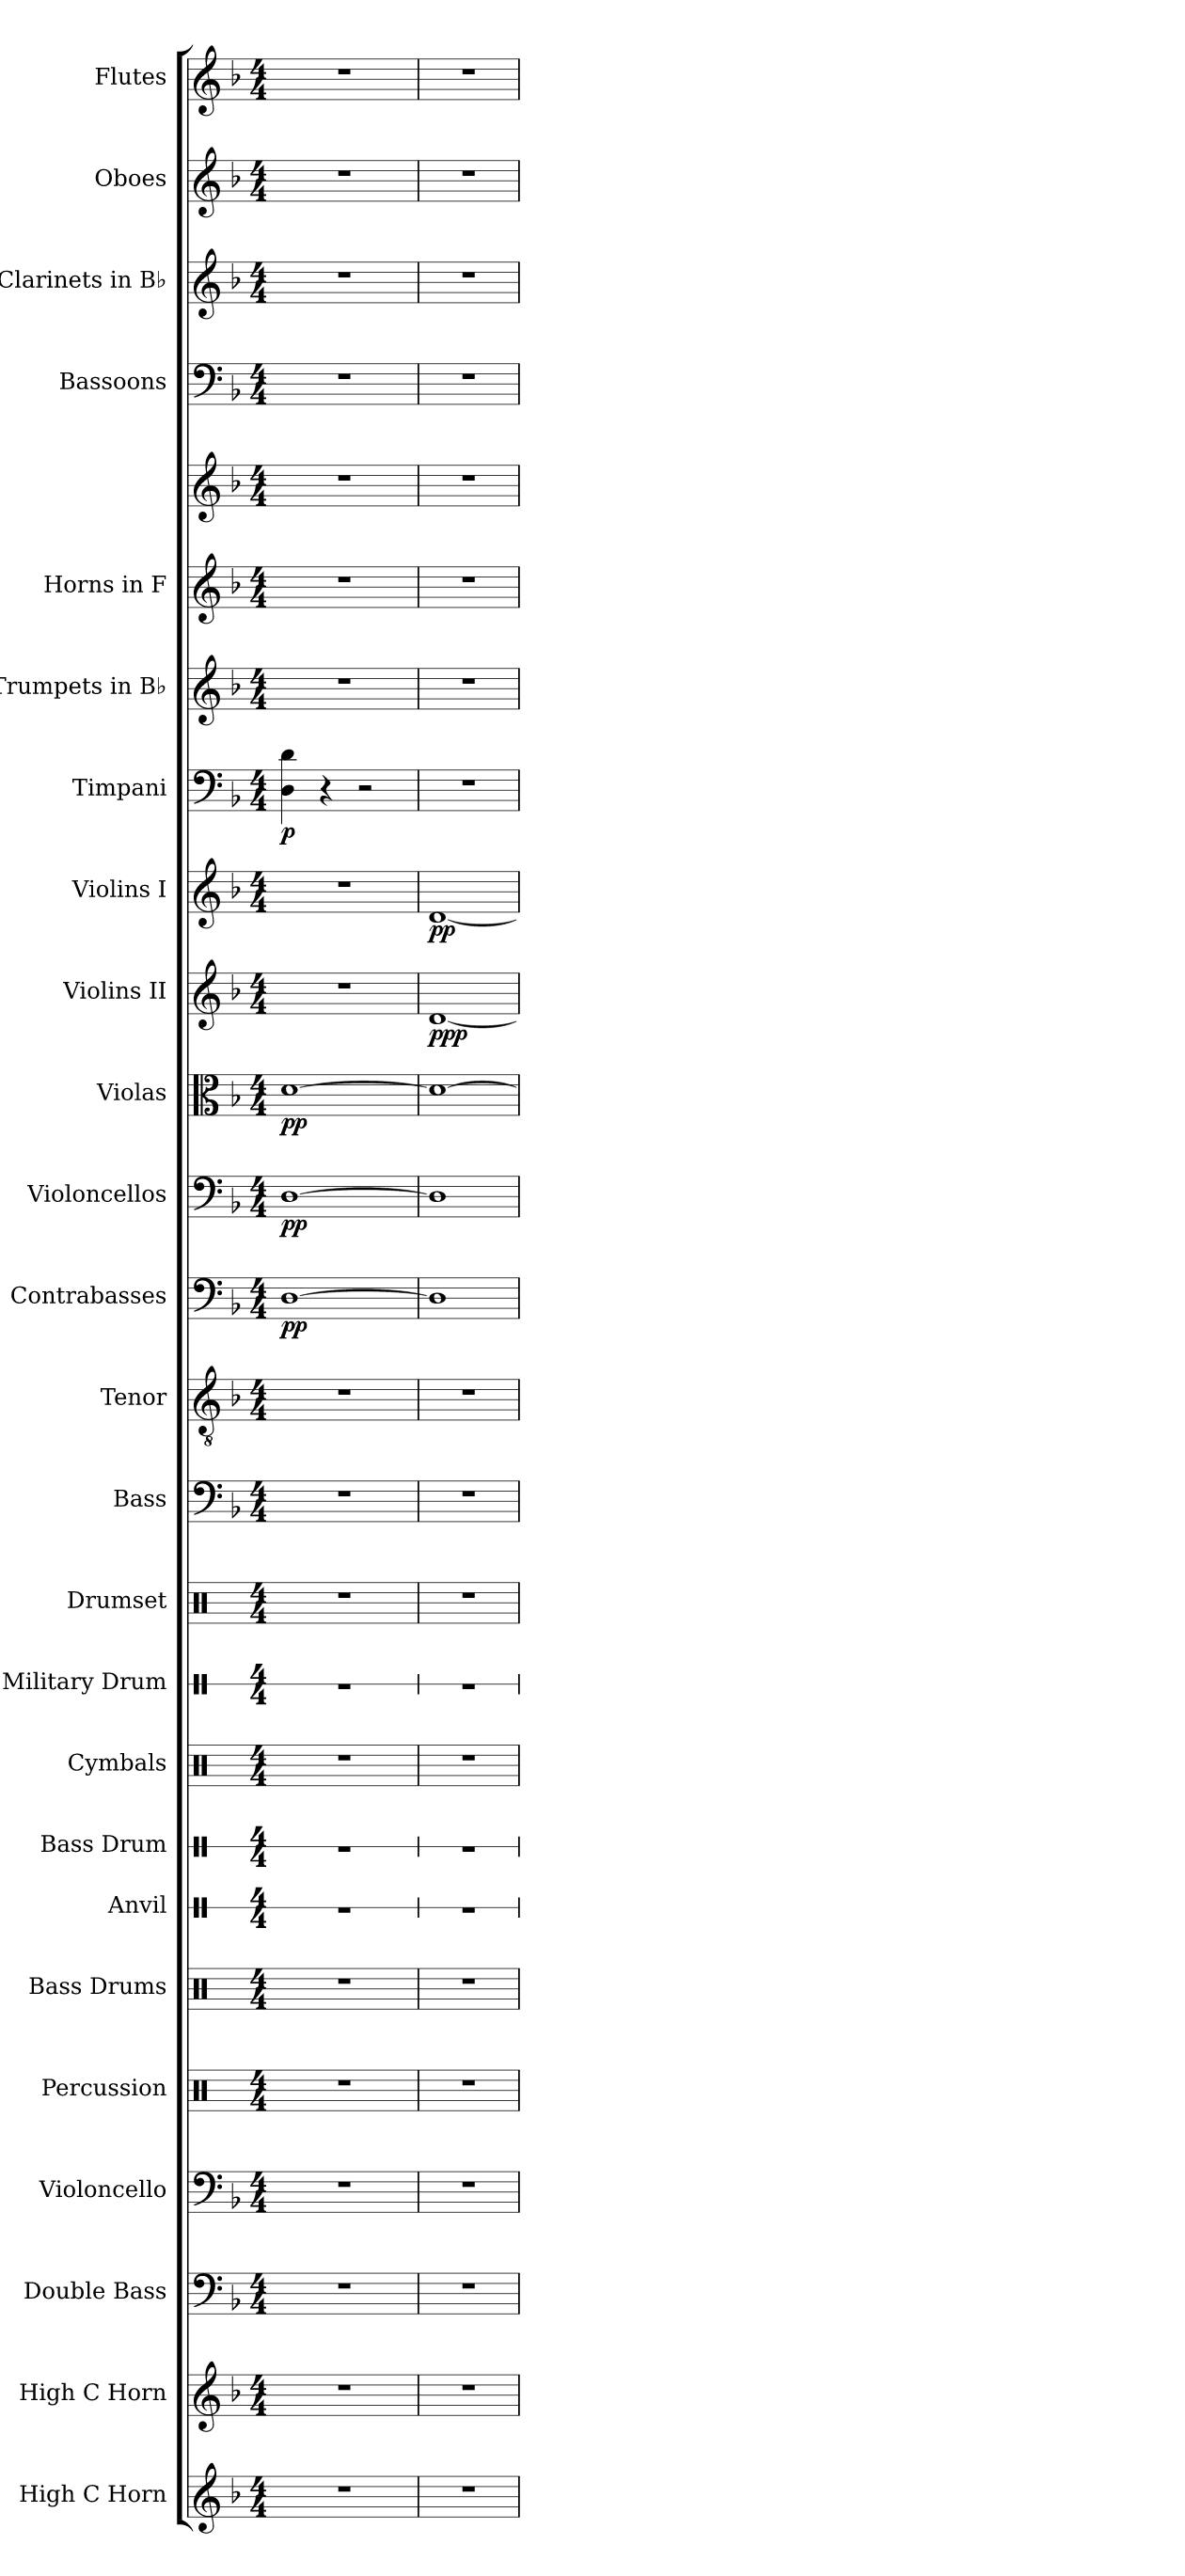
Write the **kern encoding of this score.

**kern	**kern	**kern	**kern	**kern	**kern	**kern	**kern	**kern	**kern	**kern	**kern	**kern	**kern	**dynam	**kern	**dynam	**kern	**dynam	**kern	**dynam	**kern	**dynam	**kern	**dynam	**kern	**kern	**kern	**kern	**kern	**kern	**kern
*part25	*part24	*part23	*part22	*part21	*part20	*part19	*part18	*part17	*part16	*part15	*part14	*part13	*part12	*part12	*part11	*part11	*part10	*part10	*part9	*part9	*part8	*part8	*part7	*part7	*part6	*part5	*part5	*part4	*part3	*part2	*part1
*staff26	*staff25	*staff24	*staff23	*staff22	*staff21	*staff20	*staff19	*staff18	*staff17	*staff16	*staff15	*staff14	*staff13	*staff13	*staff12	*staff12	*staff11	*staff11	*staff10	*staff10	*staff9	*staff9	*staff8	*staff8	*staff7	*staff6	*staff5	*staff4	*staff3	*staff2	*staff1
*I"High C Horn	*I"High C Horn	*I"Double Bass	*I"Violoncello	*I"Percussion	*I"Bass Drums	*I"Anvil	*I"Bass Drum	*I"Cymbals	*I"Military Drum	*I"Drumset	*I"Bass	*I"Tenor	*I"Contrabasses	*	*I"Violoncellos	*	*I"Violas	*	*I"Violins II	*	*I"Violins I	*	*I"Timpani	*	*I"Trumpets in B♭	*I"Horns in F	*	*I"Bassoons	*I"Clarinets in B♭	*I"Oboes	*I"Flutes
*I'H. C Hn.	*I'H. C Hn.	*I'Db.	*I'Vc.	*I'Perc.	*I'B.D.	*I'Anv.	*I'B. Dr.	*I'Cym.	*I'Mil. Dr.	*I'Drs.	*I'B.	*I'T.	*I'Cb.	*	*I'Vc.	*	*I'Vla.	*	*I'Vln. II	*	*I'Vln. I	*	*I'Timp.	*	*	*	*	*I'Bsn.	*	*I'Ob.	*I'Fl.
*	*	*	*	*	*	*stria1	*stria1	*	*stria1	*	*	*	*	*	*	*	*	*	*	*	*	*	*	*	*	*	*	*	*	*	*
*clefG2	*clefG2	*clefF4	*clefF4	*clefX	*clefX	*clefX	*clefX	*clefX	*clefX	*clefX	*clefF4	*clefGv2	*clefF4	*	*clefF4	*	*clefC3	*	*clefG2	*	*clefG2	*	*clefF4	*	*clefG2	*clefG2	*clefG2	*clefF4	*clefG2	*clefG2	*clefG2
*ITrd7c12	*ITrd7c12	*ITrd7c12	*	*	*	*	*	*	*	*	*	*	*ITrd7c12	*	*	*	*	*	*	*	*	*	*	*	*ITrd1c2	*ITrd4c7	*ITrd4c7	*	*ITrd1c2	*	*
*k[b-]	*k[b-]	*k[b-]	*k[b-]	*k[]	*k[]	*k[]	*k[]	*k[]	*k[]	*k[]	*k[b-]	*k[b-]	*k[b-]	*	*k[b-]	*	*k[b-]	*	*k[b-]	*	*k[b-]	*	*k[b-]	*	*k[b-e-a-]	*k[b-e-]	*k[b-e-]	*k[b-]	*k[b-e-a-]	*k[b-]	*k[b-]
*M4/4	*M4/4	*M4/4	*M4/4	*M4/4	*M4/4	*M4/4	*M4/4	*M4/4	*M4/4	*M4/4	*M4/4	*M4/4	*M4/4	*	*M4/4	*	*M4/4	*	*M4/4	*	*M4/4	*	*M4/4	*	*M4/4	*M4/4	*M4/4	*M4/4	*M4/4	*M4/4	*M4/4
*MM75	*MM75	*MM75	*MM75	*MM75	*MM75	*MM75	*MM75	*MM75	*MM75	*MM75	*MM75	*MM75	*MM75	*	*MM75	*	*MM75	*	*MM75	*	*MM75	*	*MM75	*	*MM75	*MM75	*MM75	*MM75	*MM75	*MM75	*MM75
=1	=1	=1	=1	=1	=1	=1	=1	=1	=1	=1	=1	=1	=1	=1	=1	=1	=1	=1	=1	=1	=1	=1	=1	=1	=1	=1	=1	=1	=1	=1	=1
!	!	!	!	!	!	!	!	!	!	!	!	!	!	!LO:DY:b	!	!LO:DY:b	!	!LO:DY:b	!	!	!	!	!	!LO:DY:b	!	!	!	!	!	!	!
1r	1r	1r	1r	1r	1r	1r	1r	1r	1r	1r	1r	1r	[1DD	pp	[1D	pp	[1d	pp	1r	.	1r	.	4D\ 4d\	p	1r	1r	1r	1r	1r	1r	1r
.	.	.	.	.	.	.	.	.	.	.	.	.	.	.	.	.	.	.	.	.	.	.	4r	.	.	.	.	.	.	.	.
.	.	.	.	.	.	.	.	.	.	.	.	.	.	.	.	.	.	.	.	.	.	.	2r	.	.	.	.	.	.	.	.
=2	=2	=2	=2	=2	=2	=2	=2	=2	=2	=2	=2	=2	=2	=2	=2	=2	=2	=2	=2	=2	=2	=2	=2	=2	=2	=2	=2	=2	=2	=2	=2
!	!	!	!	!	!	!	!	!	!	!	!	!	!	!	!	!	!	!	!	!LO:DY:b	!	!LO:DY:b	!	!	!	!	!	!	!	!	!
1r	1r	1r	1r	1r	1r	1r	1r	1r	1r	1r	1r	1r	1DD]	.	1D]	.	1d_	.	[1d	ppp	[1d	pp	1r	.	1r	1r	1r	1r	1r	1r	1r
=	=	=	=	=	=	=	=	=	=	=	=	=	=	=	=	=	=	=	=	=	=	=	=	=	=	=	=	=	=	=	=
*-	*-	*-	*-	*-	*-	*-	*-	*-	*-	*-	*-	*-	*-	*-	*-	*-	*-	*-	*-	*-	*-	*-	*-	*-	*-	*-	*-	*-	*-	*-	*-
